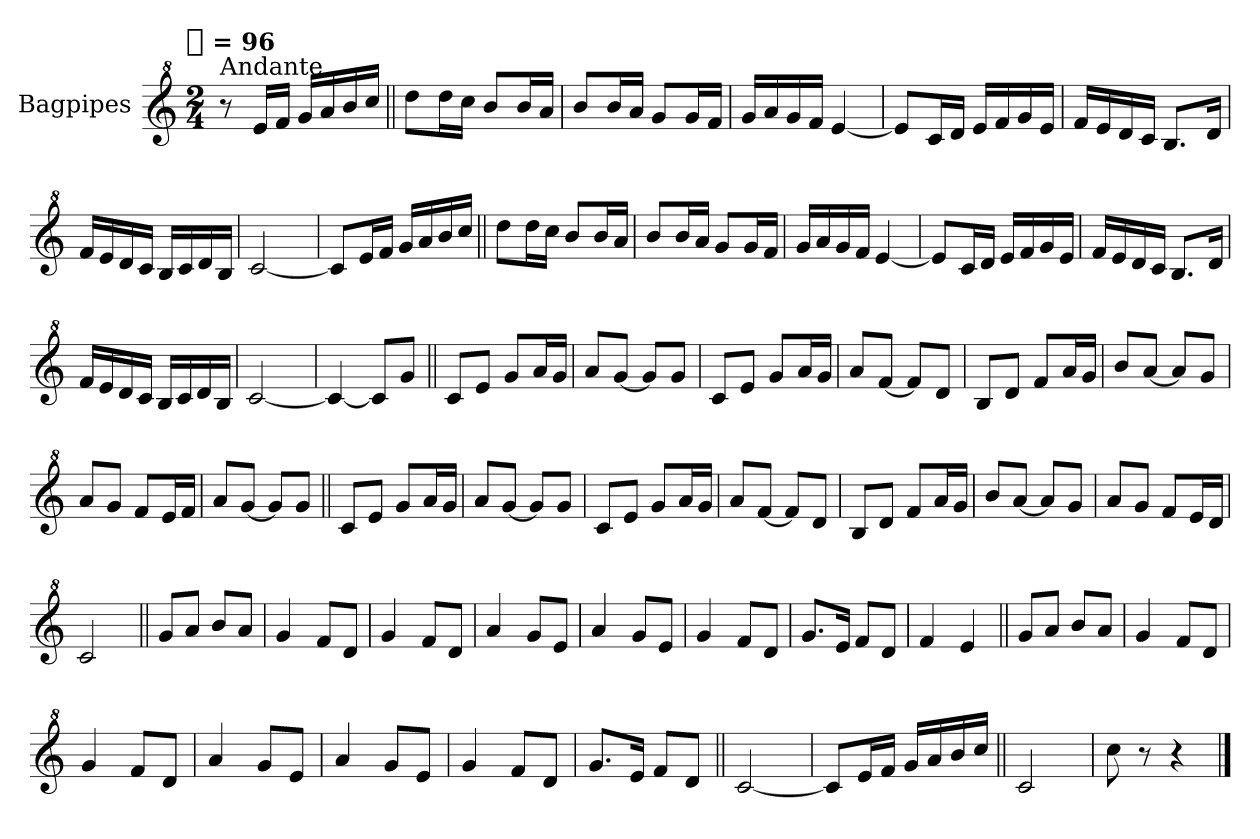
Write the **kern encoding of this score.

**kern
*part1
*staff1
*I"Bagpipes
*I'Bag
*clefG^2
*k[]
!!LO:TX:omd:t=[quarter] = 96
*M2/4
*MM96
=1
!LO:TX:a:t=Andante
8r
16eeLL
16ffJJ
16ggLL
16aa
16bb
16cccJJ
=||
8dddL
16dddL
16cccJJ
8bbL
16bbL
16aaJJ
=
8bbL
16bbL
16aaJJ
8ggL
16ggL
16ffJJ
=
16ggLL
16aa
16gg
16ffJJ
[4ee
=
8eeL]
16ccL
16ddJJ
16eeLL
16ff
16gg
16eeJJ
=
16ffLL
16ee
16dd
16ccJJ
8.bL
16ddJk
=
16ffLL
16ee
16dd
16ccJJ
16bLL
16cc
16dd
16bJJ
=
[2cc
=
8ccL]
16eeL
16ffJJ
16ggLL
16aa
16bb
16cccJJ
=||
8dddL
16dddL
16cccJJ
8bbL
16bbL
16aaJJ
=
8bbL
16bbL
16aaJJ
8ggL
16ggL
16ffJJ
=
16ggLL
16aa
16gg
16ffJJ
[4ee
=
8eeL]
16ccL
16ddJJ
16eeLL
16ff
16gg
16eeJJ
=
16ffLL
16ee
16dd
16ccJJ
8.bL
16ddJk
=
16ffLL
16ee
16dd
16ccJJ
16bLL
16cc
16dd
16bJJ
=
[2cc
=
4cc_
8ccL]
8ggJ
=||
8ccL
8eeJ
8ggL
16aaL
16ggJJ
=
8aaL
[8ggJ
8ggL]
8ggJ
=
8ccL
8eeJ
8ggL
16aaL
16ggJJ
=
8aaL
[8ffJ
8ffL]
8ddJ
=
8bL
8ddJ
8ffL
16aaL
16ggJJ
=
8bbL
[8aaJ
8aaL]
8ggJ
=
8aaL
8ggJ
8ffL
16eeL
16ffJJ
=
8aaL
[8ggJ
8ggL]
8ggJ
=||
8ccL
8eeJ
8ggL
16aaL
16ggJJ
=
8aaL
[8ggJ
8ggL]
8ggJ
=
8ccL
8eeJ
8ggL
16aaL
16ggJJ
=
8aaL
[8ffJ
8ffL]
8ddJ
=
8bL
8ddJ
8ffL
16aaL
16ggJJ
=
8bbL
[8aaJ
8aaL]
8ggJ
=
8aaL
8ggJ
8ffL
16eeL
16ddJJ
=
2cc
=||
8ggL
8aaJ
8bbL
8aaJ
=
4gg
8ffL
8ddJ
=
4gg
8ffL
8ddJ
=
4aa
8ggL
8eeJ
=
4aa
8ggL
8eeJ
=
4gg
8ffL
8ddJ
=
8.ggL
16eeJk
8ffL
8ddJ
=
4ff
4ee
=||
8ggL
8aaJ
8bbL
8aaJ
=
4gg
8ffL
8ddJ
=
4gg
8ffL
8ddJ
=
4aa
8ggL
8eeJ
=
4aa
8ggL
8eeJ
=
4gg
8ffL
8ddJ
=
8.ggL
16eeJk
8ffL
8ddJ
=||
[2cc
=
8ccL]
16eeL
16ffJJ
16ggLL
16aa
16bb
16cccJJ
=||
2cc
=
8ccc
8r
4r
==
*-
